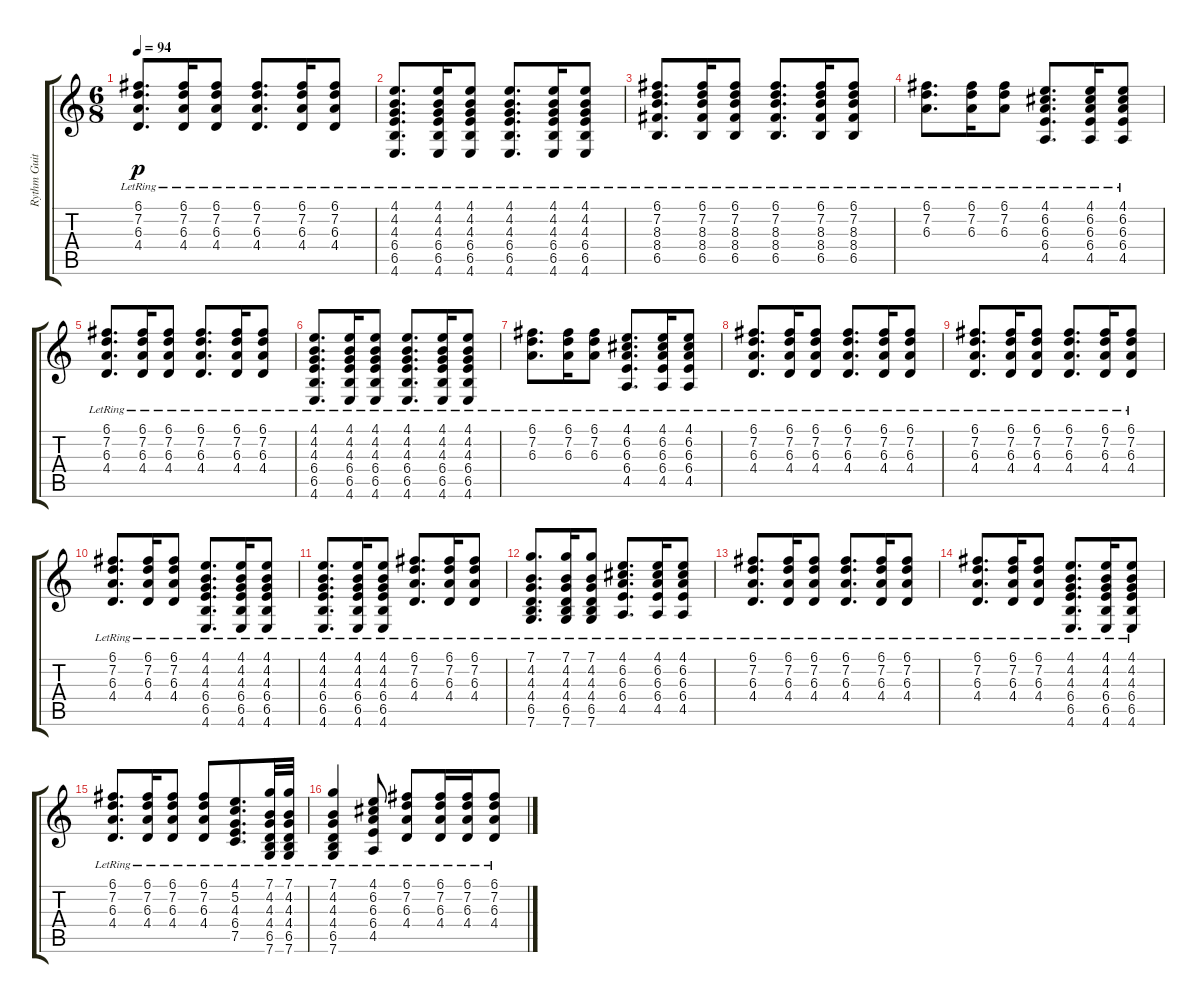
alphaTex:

\track ("Rythm Guitar" "Rythm Guit") {instrument acousticguitarnylon}
\staff {score tabs}
\tuning (C4 G3 Eb3 Bb2 F2 C2) {hide}
\ts (6 8)
\tempo 94
\clef g2
\ks c
(6.1{lr} 7.2{lr} 6.3{lr} 4.4{lr}).8{d dy p} (6.1{lr} 7.2{lr} 6.3{lr} 4.4{lr}).16 (6.1{lr} 7.2{lr} 6.3{lr} 4.4{lr}).8 (6.1{lr} 7.2{lr} 6.3{lr} 4.4{lr}).8{d} (6.1{lr} 7.2{lr} 6.3{lr} 4.4{lr}).16 (6.1{lr} 7.2{lr} 6.3{lr} 4.4{lr}).8 |
(4.1{lr} 4.2{lr} 4.3{lr} 6.4{lr} 6.5{lr} 4.6{lr}).8{d} (4.1{lr} 4.2{lr} 4.3{lr} 6.4{lr} 6.5{lr} 4.6{lr}).16 (4.1{lr} 4.2{lr} 4.3{lr} 6.4{lr} 6.5{lr} 4.6{lr}).8 (4.1{lr} 4.2{lr} 4.3{lr} 6.4{lr} 6.5{lr} 4.6{lr}).8{d} (4.1{lr} 4.2{lr} 4.3{lr} 6.4{lr} 6.5{lr} 4.6{lr}).16 (4.1{lr} 4.2{lr} 4.3{lr} 6.4{lr} 6.5{lr} 4.6{lr}).8 |
(6.1{lr} 7.2{lr} 8.3{lr} 8.4{lr} 6.5{lr}).8{d} (6.1{lr} 7.2{lr} 8.3{lr} 8.4{lr} 6.5{lr}).16 (6.1{lr} 7.2{lr} 8.3{lr} 8.4{lr} 6.5{lr}).8 (6.1{lr} 7.2{lr} 8.3{lr} 8.4{lr} 6.5{lr}).8{d} (6.1{lr} 7.2{lr} 8.3{lr} 8.4{lr} 6.5{lr}).16 (6.1{lr} 7.2{lr} 8.3{lr} 8.4{lr} 6.5{lr}).8 |
(6.1{lr} 7.2{lr} 6.3{lr}).8{d} (6.1{lr} 7.2{lr} 6.3{lr}).16 (6.1{lr} 7.2{lr} 6.3{lr}).8 (4.1{lr} 6.2{lr} 6.3{lr} 6.4{lr} 4.5{lr}).8{d} (4.1{lr} 6.2{lr} 6.3{lr} 6.4{lr} 4.5{lr}).16 (4.1{lr} 6.2{lr} 6.3{lr} 6.4{lr} 4.5{lr}).8 |
(6.1{lr} 7.2{lr} 6.3{lr} 4.4{lr}).8{d} (6.1{lr} 7.2{lr} 6.3{lr} 4.4{lr}).16 (6.1{lr} 7.2{lr} 6.3{lr} 4.4{lr}).8 (6.1{lr} 7.2{lr} 6.3{lr} 4.4{lr}).8{d} (6.1{lr} 7.2{lr} 6.3{lr} 4.4{lr}).16 (6.1{lr} 7.2{lr} 6.3{lr} 4.4{lr}).8 |
(4.1{lr} 4.2{lr} 4.3{lr} 6.4{lr} 6.5{lr} 4.6{lr}).8{d} (4.1{lr} 4.2{lr} 4.3{lr} 6.4{lr} 6.5{lr} 4.6{lr}).16 (4.1{lr} 4.2{lr} 4.3{lr} 6.4{lr} 6.5{lr} 4.6{lr}).8 (4.1{lr} 4.2{lr} 4.3{lr} 6.4{lr} 6.5{lr} 4.6{lr}).8{d} (4.1{lr} 4.2{lr} 4.3{lr} 6.4{lr} 6.5{lr} 4.6{lr}).16 (4.1{lr} 4.2{lr} 4.3{lr} 6.4{lr} 6.5{lr} 4.6{lr}).8 |
(6.1{lr} 7.2{lr} 6.3{lr}).8{d} (6.1{lr} 7.2{lr} 6.3{lr}).16 (6.1{lr} 7.2{lr} 6.3{lr}).8 (4.1{lr} 6.2{lr} 6.3{lr} 6.4{lr} 4.5{lr}).8{d} (4.1{lr} 6.2{lr} 6.3{lr} 6.4{lr} 4.5{lr}).16 (4.1{lr} 6.2{lr} 6.3{lr} 6.4{lr} 4.5{lr}).8 |
(6.1{lr} 7.2{lr} 6.3{lr} 4.4{lr}).8{d} (6.1{lr} 7.2{lr} 6.3{lr} 4.4{lr}).16 (6.1{lr} 7.2{lr} 6.3{lr} 4.4{lr}).8 (6.1{lr} 7.2{lr} 6.3{lr} 4.4{lr}).8{d} (6.1{lr} 7.2{lr} 6.3{lr} 4.4{lr}).16 (6.1{lr} 7.2{lr} 6.3{lr} 4.4{lr}).8 |
(6.1{lr} 7.2{lr} 6.3{lr} 4.4{lr}).8{d} (6.1{lr} 7.2{lr} 6.3{lr} 4.4{lr}).16 (6.1{lr} 7.2{lr} 6.3{lr} 4.4{lr}).8 (6.1{lr} 7.2{lr} 6.3{lr} 4.4{lr}).8{d} (6.1{lr} 7.2{lr} 6.3{lr} 4.4{lr}).16 (6.1{lr} 7.2{lr} 6.3{lr} 4.4{lr}).8 |
(6.1{lr} 7.2{lr} 6.3{lr} 4.4{lr}).8{d} (6.1{lr} 7.2{lr} 6.3{lr} 4.4{lr}).16 (6.1{lr} 7.2{lr} 6.3{lr} 4.4{lr}).8 (4.1{lr} 4.2{lr} 4.3{lr} 6.4{lr} 6.5{lr} 4.6{lr}).8{d} (4.1{lr} 4.2{lr} 4.3{lr} 6.4{lr} 6.5{lr} 4.6{lr}).16 (4.1{lr} 4.2{lr} 4.3{lr} 6.4{lr} 6.5{lr} 4.6{lr}).8 |
(4.1{lr} 4.2{lr} 4.3{lr} 6.4{lr} 6.5{lr} 4.6{lr}).8{d} (4.1{lr} 4.2{lr} 4.3{lr} 6.4{lr} 6.5{lr} 4.6{lr}).16 (4.1{lr} 4.2{lr} 4.3{lr} 6.4{lr} 6.5{lr} 4.6{lr}).8 (6.1{lr} 7.2{lr} 6.3{lr} 4.4{lr}).8{d} (6.1{lr} 7.2{lr} 6.3{lr} 4.4{lr}).16 (6.1{lr} 7.2{lr} 6.3{lr} 4.4{lr}).8 |
(7.1{lr} 4.2{lr} 4.3{lr} 4.4{lr} 6.5{lr} 7.6{lr}).8{d} (7.1{lr} 4.2{lr} 4.3{lr} 4.4{lr} 6.5{lr} 7.6{lr}).16 (7.1{lr} 4.2{lr} 4.3{lr} 4.4{lr} 6.5{lr} 7.6{lr}).8 (4.1{lr} 6.2{lr} 6.3{lr} 6.4{lr} 4.5{lr}).8{d} (4.1{lr} 6.2{lr} 6.3{lr} 6.4{lr} 4.5{lr}).16 (4.1{lr} 6.2{lr} 6.3{lr} 6.4{lr} 4.5{lr}).8 |
(6.1{lr} 7.2{lr} 6.3{lr} 4.4{lr}).8{d} (6.1{lr} 7.2{lr} 6.3{lr} 4.4{lr}).16 (6.1{lr} 7.2{lr} 6.3{lr} 4.4{lr}).8 (6.1{lr} 7.2{lr} 6.3{lr} 4.4{lr}).8{d} (6.1{lr} 7.2{lr} 6.3{lr} 4.4{lr}).16 (6.1{lr} 7.2{lr} 6.3{lr} 4.4{lr}).8 |
(6.1{lr} 7.2{lr} 6.3{lr} 4.4{lr}).8{d} (6.1{lr} 7.2{lr} 6.3{lr} 4.4{lr}).16 (6.1{lr} 7.2{lr} 6.3{lr} 4.4{lr}).8 (4.1{lr} 4.2{lr} 4.3{lr} 6.4{lr} 6.5{lr} 4.6{lr}).8{d} (4.1{lr} 4.2{lr} 4.3{lr} 6.4{lr} 6.5{lr} 4.6{lr}).16 (4.1{lr} 4.2{lr} 4.3{lr} 6.4{lr} 6.5{lr} 4.6{lr}).8 |
(6.1{lr} 7.2{lr} 6.3{lr} 4.4{lr}).8{d} (6.1{lr} 7.2{lr} 6.3{lr} 4.4{lr}).16 (6.1{lr} 7.2{lr} 6.3{lr} 4.4{lr}).8 (6.1{lr} 7.2{lr} 6.3{lr} 4.4{lr}).8 (4.1{lr} 5.2{lr} 4.3{lr} 6.4{lr} 7.5{lr}).8{d} (7.1{lr} 4.2{lr} 4.3{lr} 4.4{lr} 6.5{lr} 7.6{lr}).32 (7.1{lr} 4.2{lr} 4.3{lr} 4.4{lr} 6.5{lr} 7.6{lr}).32 |
(7.1{lr} 4.2{lr} 4.3{lr} 4.4{lr} 6.5{lr} 7.6{lr}).4 (4.1{lr} 6.2{lr} 6.3{lr} 6.4{lr} 4.5{lr}).8 (6.1{lr} 7.2{lr} 6.3{lr} 4.4{lr}).8 (6.1{lr} 7.2{lr} 6.3{lr} 4.4{lr}).16 (6.1{lr} 7.2{lr} 6.3{lr} 4.4{lr}).16 (6.1{lr} 7.2{lr} 6.3{lr} 4.4{lr}).8
